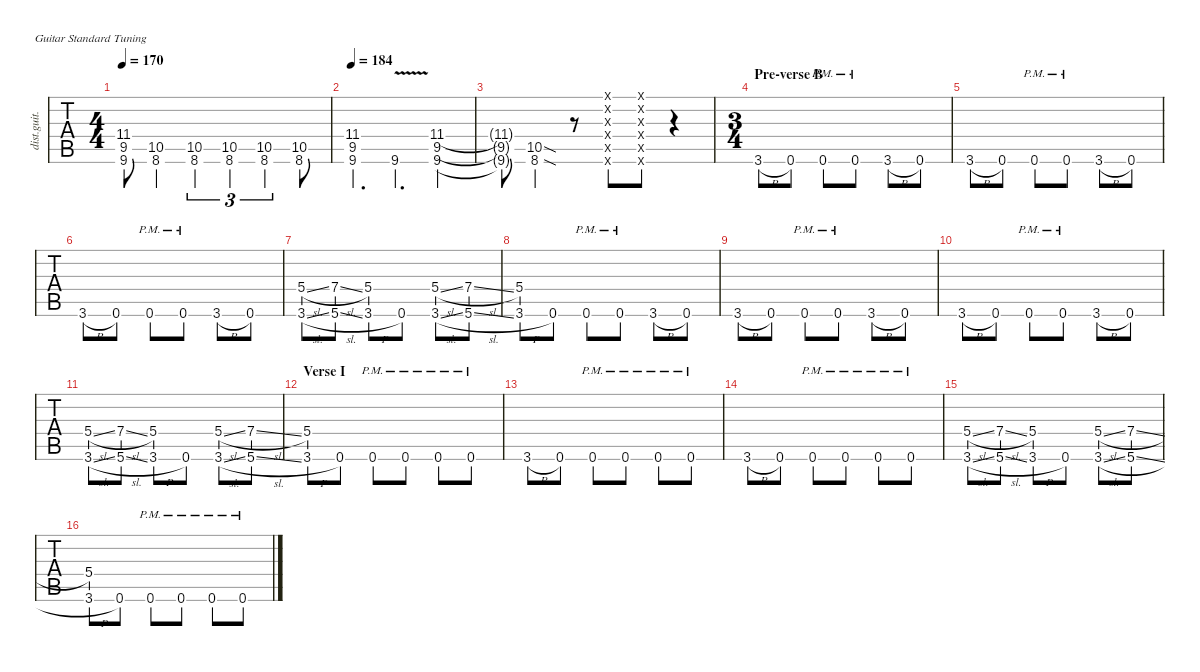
\defaultSystemsLayout 4
\hideDynamics
\bracketExtendMode nobrackets
\otherSystemsTrackNameOrientation horizontal
\track ("Rhythm Guitar (James)" "dist.guit.") {defaultSystemsLayout 4 multiBarRest instrument distortionguitar}
\staff {tabs}
\tuning (E4 B3 G3 D3 A2 E2)
\ts (4 4)
\tempo 170
\clef g2
\ks c
(9.5{t acc #} 11.4{t acc #} 9.6{t acc #}).8{dy mf} (8.6 10.5).4 (8.6{st} 10.5{st}).4{tu (3 2)} (8.6{st} 10.5{st}).4{tu (3 2)} (8.6{st} 10.5{st}).4{tu (3 2)} (8.6 10.5).8 |
\tempo 184
(9.5{acc #} 11.4{acc #} 9.6{acc #}).4{d} 9.6{v acc #}.4{d} (9.5{acc #} 11.4{acc #} 9.6{acc #}).4 |
(9.5{t acc #} 11.4{t acc #} 9.6{t acc #}).8 (8.6{sod} 10.5{sod}).4 r.8 (0.5{x} 0.4{x} 0.3{x} 0.6{x} 0.1{x} 0.2{x}).8 (0.5{x} 0.4{x} 0.3{x} 0.6{x} 0.2{x} 0.1{x}).8 r.4 |
\ts (3 4)
\beaming (8 2 2 2 2)
\section ("" "Pre-verse B")
3.6{h}.8 0.6.8 0.6{pm}.8 0.6{pm}.8 3.6{h}.8 0.6.8 |
3.6{h}.8 0.6.8 0.6{pm}.8 0.6{pm}.8 3.6{h}.8 0.6.8 |
3.6{h}.8 0.6.8 0.6{pm}.8 0.6{pm}.8 3.6{h}.8 0.6.8 |
(3.6{sl} 5.4{sl}).8 (7.4{sl} 5.6{sl}).8 (3.6{h} 5.4).8 0.6.8 (3.6{sl} 5.4{sl}).8 (7.4{sl} 5.6{sl}).8 |
(3.6{h} 5.4).8 0.6.8 0.6{pm}.8 0.6{pm}.8 3.6{h}.8 0.6.8 |
3.6{h}.8 0.6.8 0.6{pm}.8 0.6{pm}.8 3.6{h}.8 0.6.8 |
3.6{h}.8 0.6.8 0.6{pm}.8 0.6{pm}.8 3.6{h}.8 0.6.8 |
(3.6{sl} 5.4{sl}).8 (7.4{sl} 5.6{sl}).8 (3.6{h} 5.4).8 0.6.8 (3.6{sl} 5.4{sl}).8 (7.4{sl} 5.6{sl}).8 |
\section ("" "Verse I")
(3.6{h} 5.4).8 0.6.8 0.6{pm}.8 0.6{pm}.8 0.6{pm}.8 0.6{pm}.8 |
3.6{h}.8 0.6.8 0.6{pm}.8 0.6{pm}.8 0.6{pm}.8 0.6{pm}.8 |
3.6{h}.8 0.6.8 0.6{pm}.8 0.6{pm}.8 0.6{pm}.8 0.6{pm}.8 |
(3.6{sl} 5.4{sl}).8 (7.4{sl} 5.6{sl}).8 (3.6{h} 5.4).8 0.6.8 (3.6{sl} 5.4{sl}).8 (7.4{sl} 5.6{sl}).8 |
(3.6{h} 5.4).8 0.6.8 0.6{pm}.8 0.6{pm}.8 0.6{pm}.8 0.6{pm}.8
